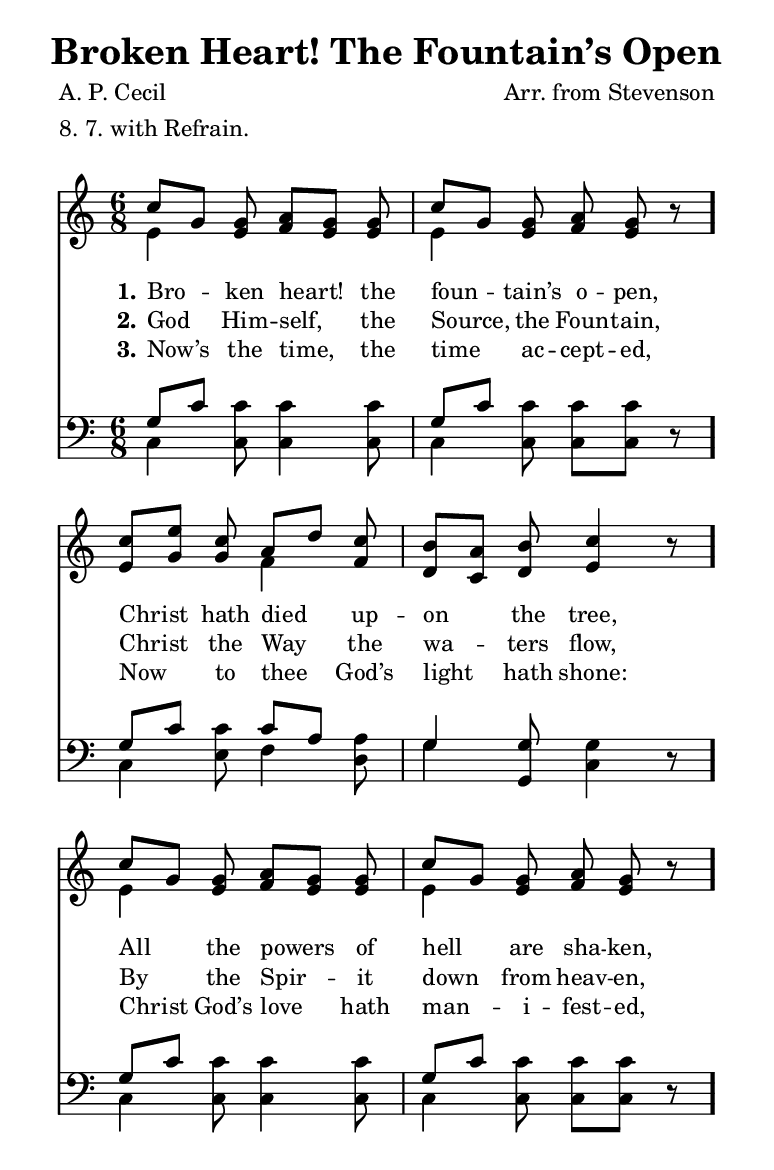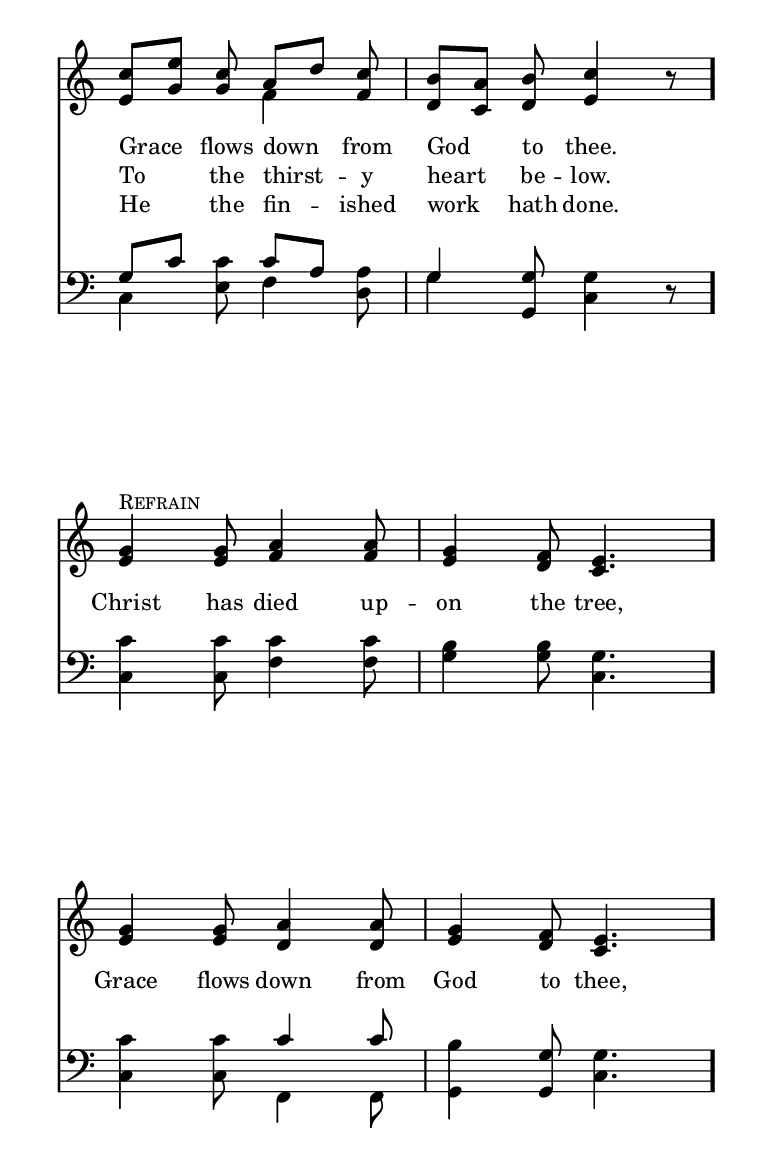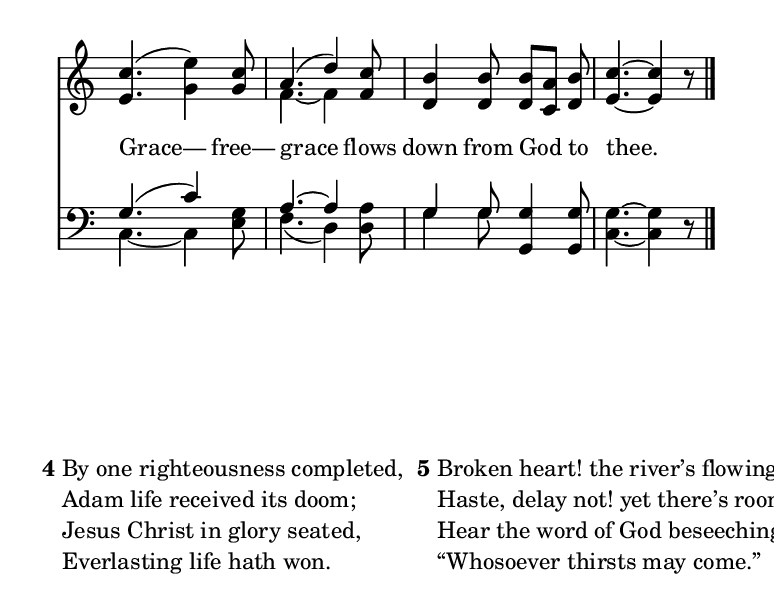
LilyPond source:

\include "common/global.ily"
\paper {
  \include "common/paper.ily"
}

\header{
  hymnnumber = "63"
  title = "Broken Heart! The Fountain’s Open"
  tunename = ""
  meter = "8. 7. with Refrain."
  poet = "A. P. Cecil"
  composer = "Arr. from Stevenson"
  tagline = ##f
}

% for fermata in MIDI
ta = { \tempo 4=76 }
tb = { \tempo 4=38 }

patternAA = { c8[ c8] c8 c8[ c8] c8 | c8[ c8] c8 c8 c8 c8 }
patternAB = { c8[ c8] c8 c4      c8 | c8[ c8] c8 c8 c8 c8 }
patternAC = { c4      c8 c8[ c8] c8 | c4      c8 c8 c8 c8 }
patternAD = { c4      c8 c4      c8 | c4      c8 c8 c8 c8 }

patternBA = { c8[ c8] c8 c8[ c8] c8 | c8[ c8] c8 c4    c8 }
patternBB = { c8[ c8] c8 c8[ c8] c8 | c4      c8 c4    c8 }
patternBC = { c8[ c8] c8 c4      c8 | c8[ c8] c8 c4    c8 }
patternBD = { c4      c8 c4      c8 | c4      c8 c4    c8 }

patternCA = { c4 c8 c4 c8 | c4 c8 c4. }

patternDA = { c4. c4 c8 | c4. c4 c8 | c4 c8 c8[ c8] c8 | c4. ~ c4 c8 }
patternDB = { c4. c4 c8 | c4. c4 c8 | c4 c8 c4      c8 | c4. ~ c4 c8 }

global = {
  \include "common/overrides.ily"
  \override Staff.TimeSignature.style = #'numbered
  \time 6/8
  \override Score.MetronomeMark.transparent = ##t % hide all fermata changes too
  \ta
  \key c \major
  \autoBeamOff
}

notesSoprano = {
\global
\relative c'' {

  \changePitch \patternAA { c g g a g g | c g g a g r }
  \changePitch \patternBA { c e c a d c | b a b c r }
  \changePitch \patternAA { c g g a g g | c g g a g r }
  \changePitch \patternBA { c e c a d c | b a b c r }

  << s^\markup { \small \caps "Refrain" }
  \changePitch \patternCA { g g a a | g f e } >>
  \changePitch \patternCA { g g a a | g f e }
  \changePitch \patternDA { c'( e) c | a( d) c | b b b a b | c c r }

  \bar "|."

}
}

notesAlto = {
\global
\relative e' {

  \changePitch \patternAC { e e f e e | e e f e r }
  \changePitch \patternBC { e g g f f | d c d e r }
  \changePitch \patternAC { e e f e e | e e f e r }
  \changePitch \patternBC { e g g f f | d c d e r }

  \changePitch \patternCA { e e f f | e d c }
  \changePitch \patternCA { e e d d | e d c }
  \changePitch \patternDA { e( g) g | f ~ f f | d d d c d | e e r }

}
}

notesTenor = {
\global
\relative a {

  \changePitch \patternAB { g c c c c | g c c c c r }
  \changePitch \patternBB { g c c c a a | g g g r }
  \changePitch \patternAB { g c c c c | g c c c c r }
  \changePitch \patternBB { g c c c a a | g g g r }

  \changePitch \patternCA { c c c c | b b g }
  \changePitch \patternCA { c c c c | b g g }
  \changePitch \patternDB { g( c) g | a ~ a a | g g g g | g g r }

}
}

notesBass = {
\global
\relative f {

  \changePitch \patternAD { c c c c | c c c c r }
  \changePitch \patternBD { c e f d | g g, c r }
  \changePitch \patternAD { c c c c | c c c c r }
  \changePitch \patternBD { c e f d | g g, c r }

  \changePitch \patternCA { c c f f | g g c, }
  \changePitch \patternCA { c c f, f | g g c }
  \changePitch \patternDB { c ~ c e | f( d) d | g g g, g | c c r }

}
}

Refrain = \lyricmode {

Christ has died up -- on the tree, \bar "."
Grace flows down from God to thee, \bar "." \break
Grace— free— grace flows down from God to thee. \bar "."

}

wordsA = \lyricmode {
\set stanza = "1."

Bro -- ken heart! the foun -- tain’s o -- pen, \bar "."
Christ hath died up -- on the tree, \bar "." \break
All the powers of hell are sha -- ken, \bar "."
Grace flows down from God to thee. \bar "." \break

}

wordsB = \lyricmode {
\set stanza = "2."

God Him -- self, the Source, the Foun -- tain,
Christ the Way the wa -- ters flow,
By the Spir -- it down from heav -- en,
To the thirst -- y heart be -- low.

\Refrain

}

wordsC = \lyricmode {
\set stanza = "3."

Now’s the time, the time ac -- cept -- ed,
Now to thee God’s light hath shone:
Christ God’s love hath man -- i -- fest -- ed,
He the fin -- ished work hath done.

}

wordsD = \markuplist {

\line { By one righteousness completed, }
\line { Adam life received its doom; }
\line { Jesus Christ in glory seated, }
\line { Everlasting life hath won. }

}

wordsE = \markuplist {

\line { Broken heart! the river’s flowing, }
\line { Haste, delay not! yet there’s room; }
\line { Hear the word of God beseeching, }
\line { “Whosoever thirsts may come.” }

}

\score {
  \context ChoirStaff <<
    \context Staff = upper <<
      \set Staff.autoBeaming = ##f
      \set ChoirStaff.systemStartDelimiter = #'SystemStartBar
      \set ChoirStaff.printPartCombineTexts = ##f
      \partcombine #'(2 . 9) \notesSoprano \notesAlto
      \context NullVoice = sopranos { \voiceOne << \notesSoprano >> }
      \context NullVoice = altos { \voiceTwo << \notesAlto >> }
      \context Lyrics = one   \lyricsto sopranos \wordsA
      \context Lyrics = two   \lyricsto sopranos \wordsB
      \context Lyrics = three \lyricsto sopranos \wordsC
    >>
    \context Staff = men <<
      \clef bass
      \set ChoirStaff.printPartCombineTexts = ##f
      \partcombine #'(2 . 9) \notesTenor \notesBass
      \context NullVoice = tenors { \voiceOne << \notesTenor >> }
      \context NullVoice = basses { \voiceTwo << \notesBass >> }
    >>
  >>
  \layout {
    \include "common/layout.ily"
  }
  \midi{
    \include "common/midi.ily"
  }
}

\noPageBreak

\markup { \fill-line { %\column {
  \hspace #0.1
  \line{ \bold 4 \column { \wordsD } } %\combine \null \vspace #0.4
  \hspace #0.1
  \line{ \bold 5 \column { \wordsE } } %\combine \null \vspace #0.4
  \hspace #0.1
} } %}

\version "2.19.49"  % necessary for upgrading to future LilyPond versions.

% vi:set et ts=2 sw=2 ai nocindent syntax=lilypond:
